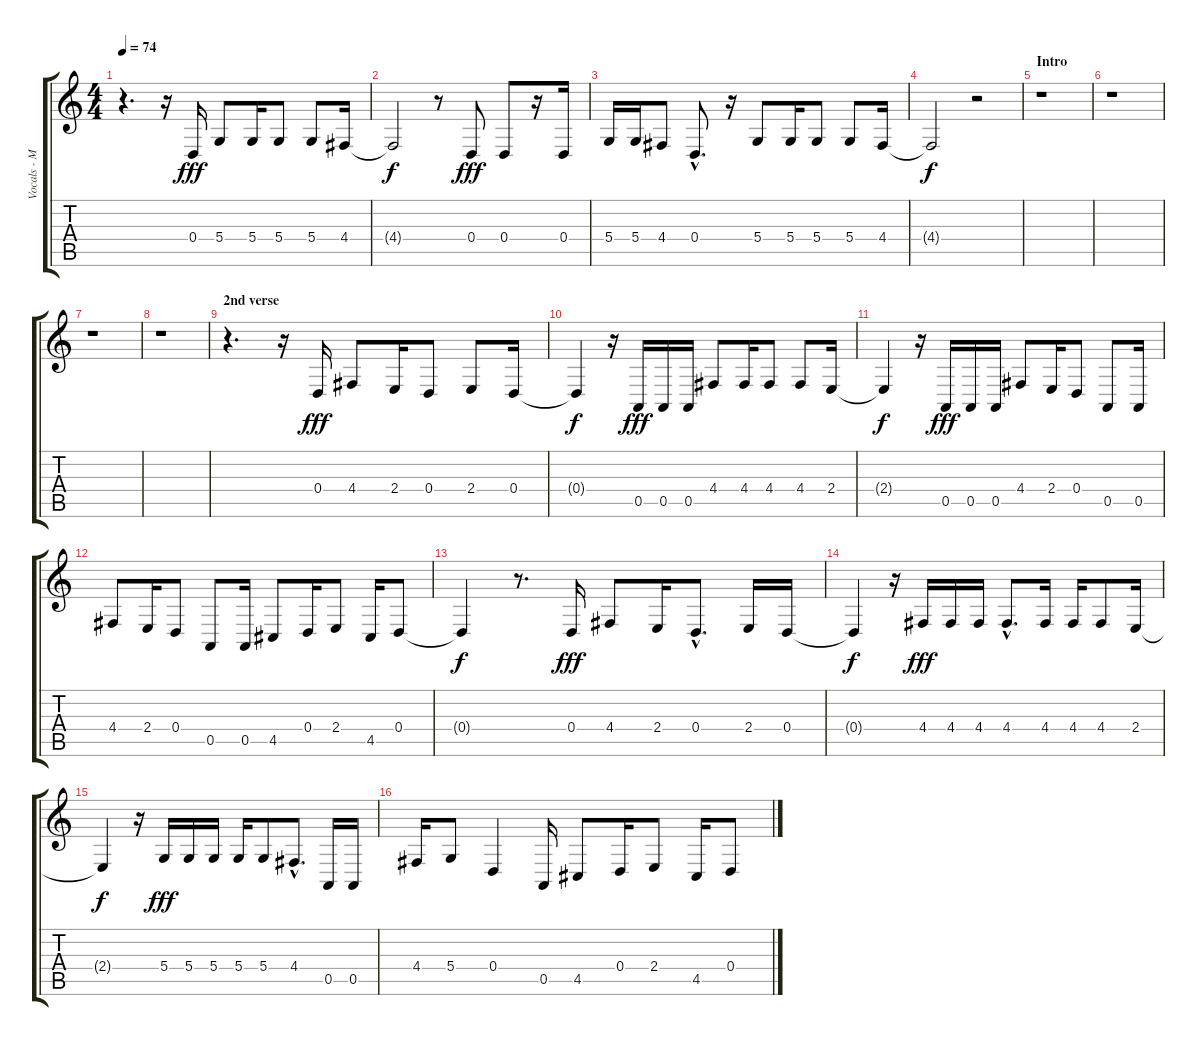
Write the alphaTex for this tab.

\track ("Vocals - Mark" "Vocals - M") {instrument baritonesax}
\staff {score tabs}
\tuning (E4 B3 G3 D3 A2 E2) {hide}
\ts (4 4)
\tempo 74
\clef g2
\ks c
r.4{d dy f} r.16 0.4.16{dy fff} 5.4.8 5.4.16 5.4.8 5.4.8 4.4.16 |
4.4{t}.2{dy f} r.8 0.4.8{dy fff} 0.4.8 r.16 0.4.16 |
5.4.16 5.4.16 4.4.8 0.4{hac}.8{d} r.16 5.4.8 5.4.16 5.4.8 5.4.8 4.4.16 |
4.4{t}.2{dy f} r.2 |
\section ("" "Intro")
r.1 |
r.1 |
r.1 |
r.1 |
\section ("" "2nd verse")
r.4{d} r.16 0.4.16{dy fff} 4.4.8 2.4.16 0.4.8 2.4.8 0.4.16 |
0.4{t}.4{dy f} r.16 0.5.16{dy fff} 0.5.16 0.5.16 4.4.8 4.4.16 4.4.8 4.4.8 2.4.16 |
2.4{t}.4{dy f} r.16 0.5.16{dy fff} 0.5.16 0.5.16 4.4.8 2.4.16 0.4.8 0.5.8 0.5.16 |
4.4.8 2.4.16 0.4.8 0.5.8 0.5.16 4.5.8 0.4.16 2.4.8 4.5.16 0.4.8 |
0.4{t}.4{dy f} r.8{d} 0.4.16{dy fff} 4.4.8 2.4.16 0.4{hac}.8{d} 2.4.16 0.4.16 |
0.4{t}.4{dy f} r.16 4.4.16{dy fff} 4.4.16 4.4.16 4.4{hac}.8{d} 4.4.16 4.4.16 4.4.8 2.4.16 |
2.4{t}.4{dy f} r.16 5.4.16{dy fff} 5.4.16 5.4.16 5.4.16 5.4.8 4.4{hac}.8{d} 0.5.16 0.5.16 |
4.4.16 5.4.8 0.4.4 0.5.16 4.5.8 0.4.16 2.4.8 4.5.16 0.4.8
